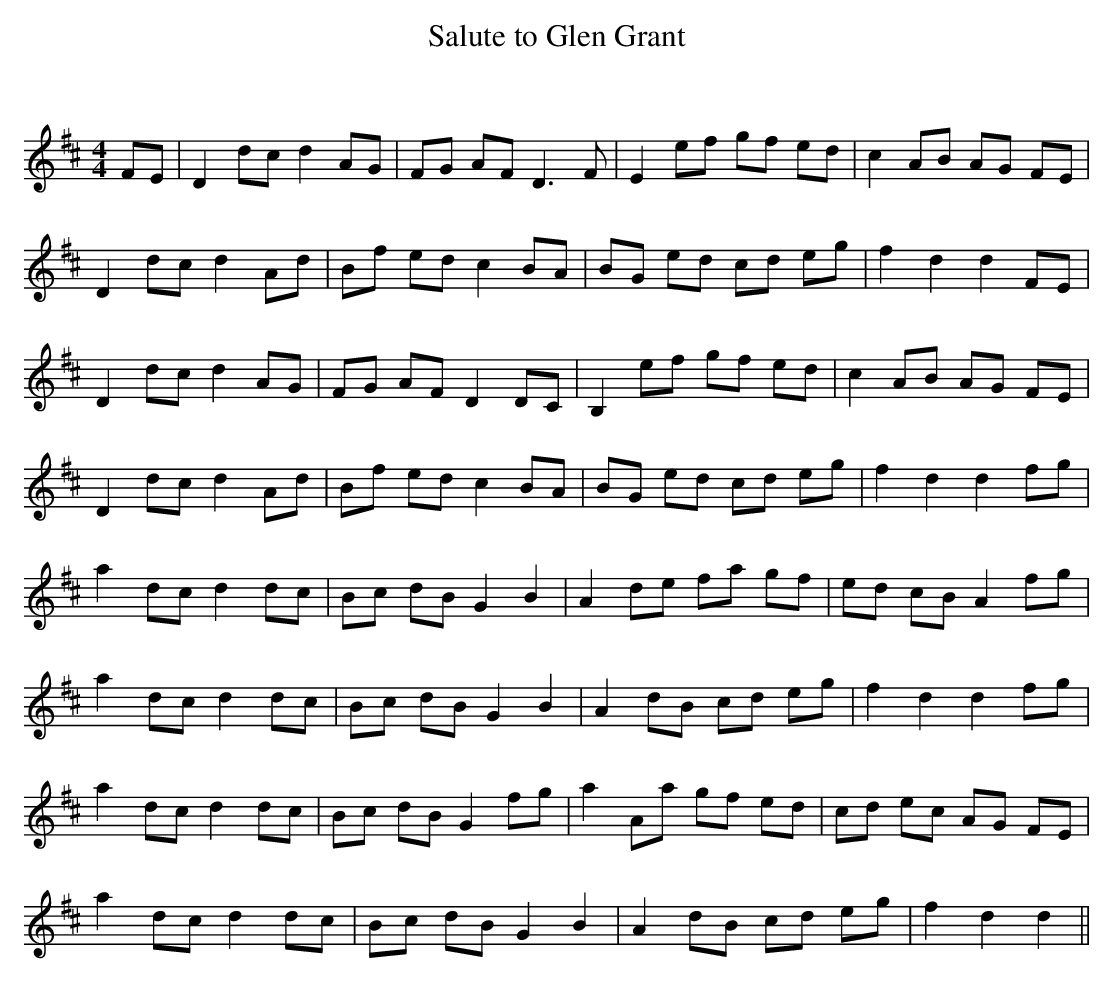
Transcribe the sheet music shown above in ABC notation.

X:1
T: Salute to Glen Grant
C:
Q: 232
K:D
M:4/4
L:1/8
FE|D2 dc d2 AG|FG AF D3F|E2 ef gf ed|c2 AB AG FE|
D2 dc d2 Ad|Bf ed c2 BA|BG ed cd eg|f2 d2 d2 FE|
D2 dc d2 AG|FG AF D2 DC|B,2 ef gf ed|c2 AB AG FE|
D2 dc d2 Ad|Bf ed c2 BA|BG ed cd eg|f2 d2 d2 fg|
a2 dc d2 dc|Bc dB G2 B2|A2 de fa gf|ed cB A2 fg|
a2 dc d2 dc|Bc dB G2 B2|A2 dB cd eg|f2 d2 d2 fg|
a2 dc d2 dc|Bc dB G2 fg|a2 Aa gf ed|cd ec AG FE|
a2 dc d2 dc|Bc dB G2 B2|A2 dB cd eg|f2 d2 d2||
